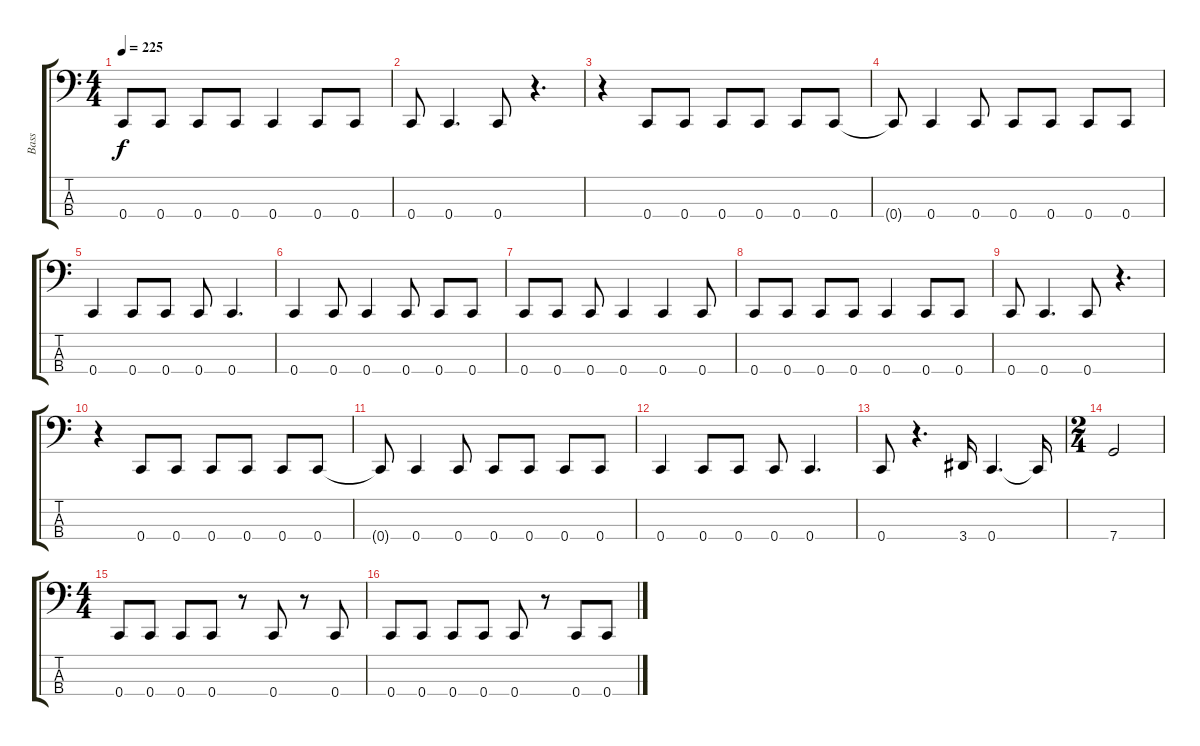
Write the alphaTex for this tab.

\track ("Bass" "Bass") {instrument electricbasspick}
\staff {score tabs}
\tuning (F2 C2 G1 C1) {hide}
\ts (4 4)
\tempo 225
\clef f4
\ks c
0.4.8{dy f} 0.4.8 0.4.8 0.4.8 0.4.4 0.4.8 0.4.8 |
0.4.8 0.4.4{d} 0.4.8 r.4{d} |
r.4 0.4.8 0.4.8 0.4.8 0.4.8 0.4.8 0.4.8 |
0.4{t}.8 0.4.4 0.4.8 0.4.8 0.4.8 0.4.8 0.4.8 |
0.4.4 0.4.8 0.4.8 0.4.8 0.4.4{d} |
0.4.4 0.4.8 0.4.4 0.4.8 0.4.8 0.4.8 |
0.4.8 0.4.8 0.4.8 0.4.4 0.4.4 0.4.8 |
0.4.8 0.4.8 0.4.8 0.4.8 0.4.4 0.4.8 0.4.8 |
0.4.8 0.4.4{d} 0.4.8 r.4{d} |
r.4 0.4.8 0.4.8 0.4.8 0.4.8 0.4.8 0.4.8 |
0.4{t}.8 0.4.4 0.4.8 0.4.8 0.4.8 0.4.8 0.4.8 |
0.4.4 0.4.8 0.4.8 0.4.8 0.4.4{d} |
0.4.8 r.4{d} 3.4.16 0.4.4{d} 0.4{t}.16 |
\ts (2 4)
7.4.2 |
\ts (4 4)
0.4.8 0.4.8 0.4.8 0.4.8 r.8 0.4.8 r.8 0.4.8 |
0.4.8 0.4.8 0.4.8 0.4.8 0.4.8 r.8 0.4.8 0.4.8
